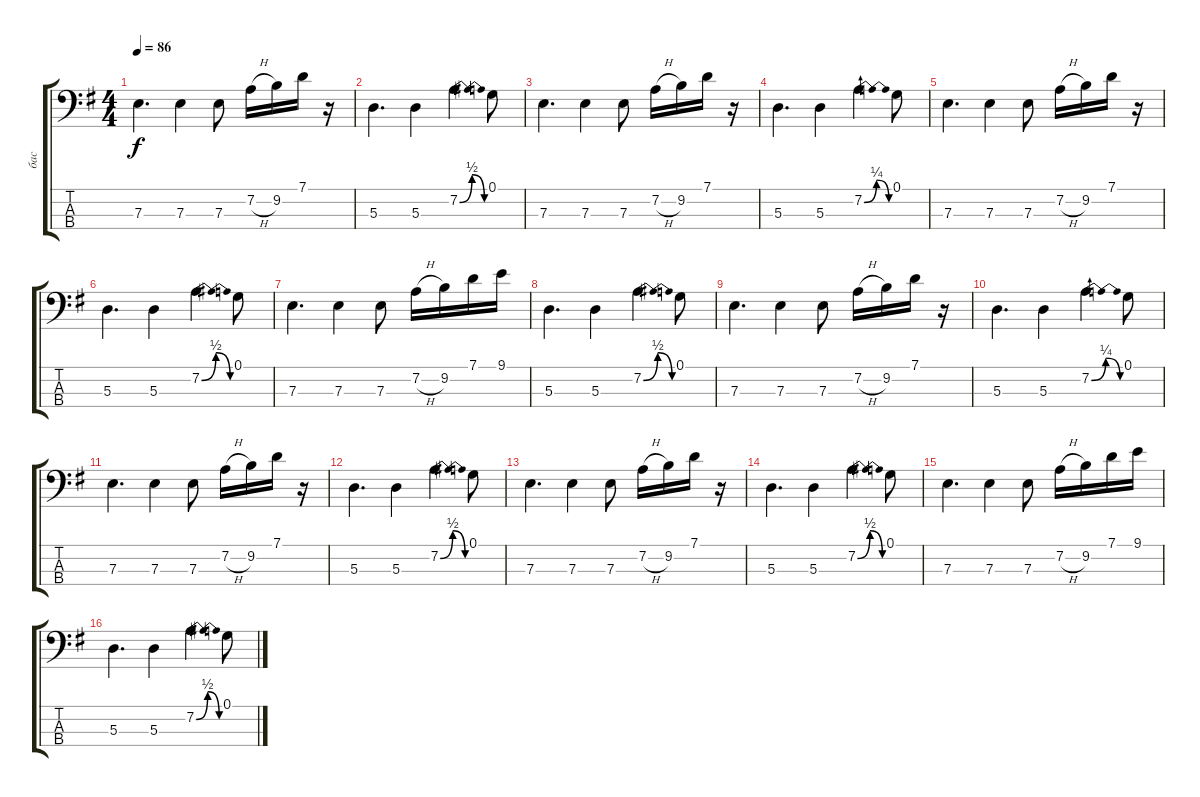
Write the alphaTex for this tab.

\track ("бас" "бас") {instrument electricbassfinger}
\staff {score tabs}
\tuning (G2 D2 A1 E1) {hide}
\ts (4 4)
\tempo 86
\clef f4
\ks eminor
7.3.4{d dy f} 7.3.4 7.3.8 7.2{h}.16 9.2.16 7.1.16 r.16 |
5.3.4{d} 5.3.4 7.2{be (bendrelease 0 0 30 2 30 2 60 0)}.4 0.1.8 |
7.3.4{d} 7.3.4 7.3.8 7.2{h}.16 9.2.16 7.1.16 r.16 |
5.3.4{d} 5.3.4 7.2{be (bendrelease 0 0 30 1 30 1 60 0)}.4 0.1.8 |
7.3.4{d} 7.3.4 7.3.8 7.2{h}.16 9.2.16 7.1.16 r.16 |
5.3.4{d} 5.3.4 7.2{be (bendrelease 0 0 30 2 30 2 60 0)}.4 0.1.8 |
7.3.4{d} 7.3.4 7.3.8 7.2{h}.16 9.2.16 7.1.16 9.1.16 |
5.3.4{d} 5.3.4 7.2{be (bendrelease 0 0 30 2 30 2 60 0)}.4 0.1.8 |
7.3.4{d} 7.3.4 7.3.8 7.2{h}.16 9.2.16 7.1.16 r.16 |
5.3.4{d} 5.3.4 7.2{be (bendrelease 0 0 30 1 30 1 60 0)}.4 0.1.8 |
7.3.4{d} 7.3.4 7.3.8 7.2{h}.16 9.2.16 7.1.16 r.16 |
5.3.4{d} 5.3.4 7.2{be (bendrelease 0 0 30 2 30 2 60 0)}.4 0.1.8 |
7.3.4{d} 7.3.4 7.3.8 7.2{h}.16 9.2.16 7.1.16 r.16 |
5.3.4{d} 5.3.4 7.2{be (bendrelease 0 0 30 2 30 2 60 0)}.4 0.1.8 |
7.3.4{d} 7.3.4 7.3.8 7.2{h}.16 9.2.16 7.1.16 9.1.16 |
5.3.4{d} 5.3.4 7.2{be (bendrelease 0 0 30 2 30 2 60 0)}.4 0.1.8
